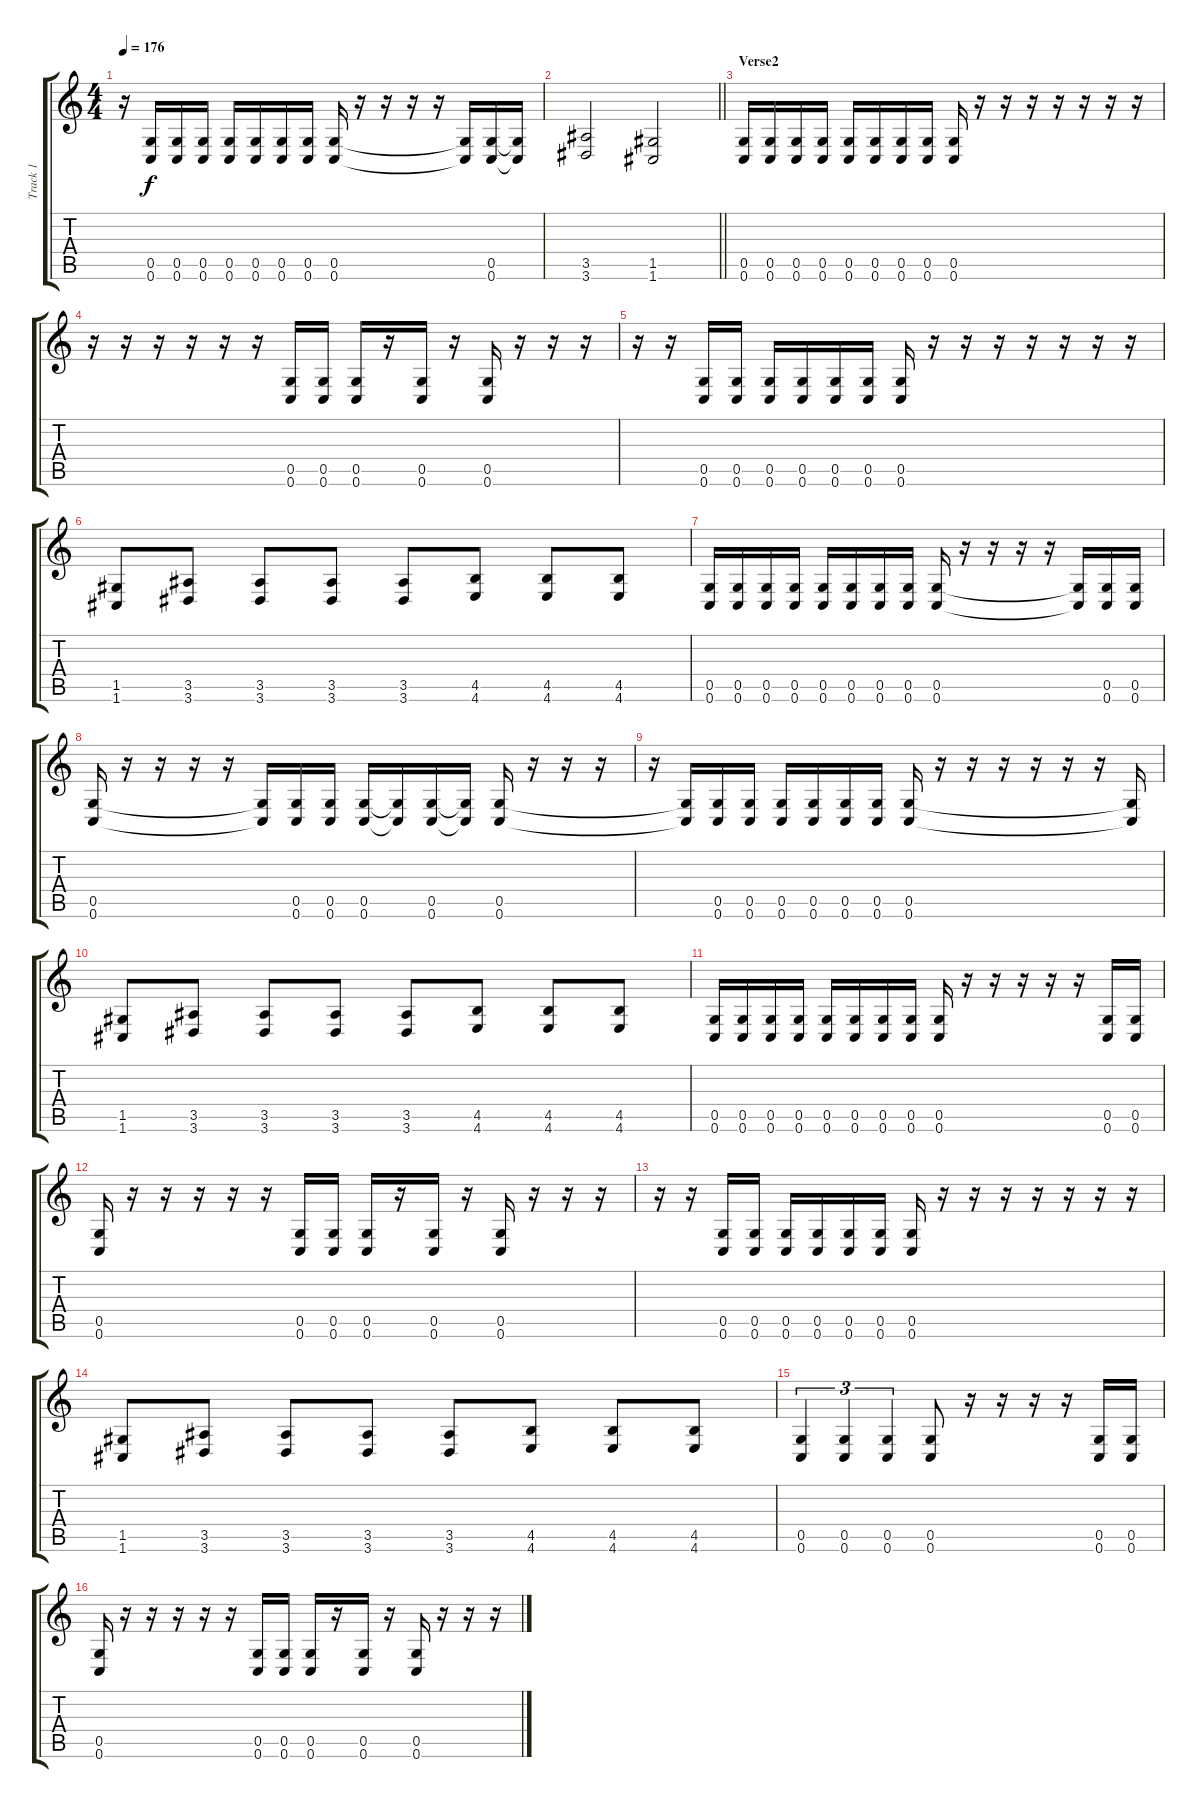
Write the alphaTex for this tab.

\track ("Track 1" "Track 1") {instrument distortionguitar}
\staff {score tabs}
\tuning (D4 A3 F3 C3 G2 C2) {hide}
\ts (4 4)
\tempo 176
\clef g2
\ks c
r.16{dy f} (0.5{t} 0.6{t}).16 (0.5 0.6).16 (0.5 0.6).16 (0.5 0.6).16 (0.5 0.6).16 (0.5 0.6).16 (0.5 0.6).16 (0.5 0.6).16 r.16 r.16 r.16 r.16 (0.5{t} 0.6{t}).16 (0.5 0.6).16 (0.5{t} 0.6{t}).16 |
\barLineRight lightlight
(3.5 3.6).2 (1.5 1.6).2 |
\section ("" "Verse2")
(0.5 0.6).16 (0.5 0.6).16 (0.5 0.6).16 (0.5 0.6).16 (0.5 0.6).16 (0.5 0.6).16 (0.5 0.6).16 (0.5 0.6).16 (0.5 0.6).16 r.16 r.16 r.16 r.16 r.16 r.16 r.16 |
r.16 r.16 r.16 r.16 r.16 r.16 (0.5 0.6).16 (0.5 0.6).16 (0.5 0.6).16 r.16 (0.5 0.6).16 r.16 (0.5 0.6).16 r.16 r.16 r.16 |
r.16 r.16 (0.5 0.6).16 (0.5 0.6).16 (0.5 0.6).16 (0.5 0.6).16 (0.5 0.6).16 (0.5 0.6).16 (0.5 0.6).16 r.16 r.16 r.16 r.16 r.16 r.16 r.16 |
(1.5 1.6).8 (3.5 3.6).8 (3.5 3.6).8 (3.5 3.6).8 (3.5 3.6).8 (4.5 4.6).8 (4.5 4.6).8 (4.5 4.6).8 |
(0.5 0.6).16 (0.5 0.6).16 (0.5 0.6).16 (0.5 0.6).16 (0.5 0.6).16 (0.5 0.6).16 (0.5 0.6).16 (0.5 0.6).16 (0.5 0.6).16 r.16 r.16 r.16 r.16 (0.5{t} 0.6{t}).16 (0.5 0.6).16 (0.5 0.6).16 |
(0.5 0.6).16 r.16 r.16 r.16 r.16 (0.5{t} 0.6{t}).16 (0.5 0.6).16 (0.5 0.6).16 (0.5 0.6).16 (0.5{t} 0.6{t}).16 (0.5 0.6).16 (0.5{t} 0.6{t}).16 (0.5 0.6).16 r.16 r.16 r.16 |
r.16 (0.5{t} 0.6{t}).16 (0.5 0.6).16 (0.5 0.6).16 (0.5 0.6).16 (0.5 0.6).16 (0.5 0.6).16 (0.5 0.6).16 (0.5 0.6).16 r.16 r.16 r.16 r.16 r.16 r.16 (0.5{t} 0.6{t}).16 |
(1.5 1.6).8 (3.5 3.6).8 (3.5 3.6).8 (3.5 3.6).8 (3.5 3.6).8 (4.5 4.6).8 (4.5 4.6).8 (4.5 4.6).8 |
(0.5 0.6).16 (0.5 0.6).16 (0.5 0.6).16 (0.5 0.6).16 (0.5 0.6).16 (0.5 0.6).16 (0.5 0.6).16 (0.5 0.6).16 (0.5 0.6).16 r.16 r.16 r.16 r.16 r.16 (0.5 0.6).16 (0.5 0.6).16 |
(0.5 0.6).16 r.16 r.16 r.16 r.16 r.16 (0.5 0.6).16 (0.5 0.6).16 (0.5 0.6).16 r.16 (0.5 0.6).16 r.16 (0.5 0.6).16 r.16 r.16 r.16 |
r.16 r.16 (0.5 0.6).16 (0.5 0.6).16 (0.5 0.6).16 (0.5 0.6).16 (0.5 0.6).16 (0.5 0.6).16 (0.5 0.6).16 r.16 r.16 r.16 r.16 r.16 r.16 r.16 |
(1.5 1.6).8 (3.5 3.6).8 (3.5 3.6).8 (3.5 3.6).8 (3.5 3.6).8 (4.5 4.6).8 (4.5 4.6).8 (4.5 4.6).8 |
(0.5 0.6).4{tu (3 2)} (0.5 0.6).4{tu (3 2)} (0.5 0.6).4{tu (3 2)} (0.5 0.6).8 r.16 r.16 r.16 r.16 (0.5 0.6).16 (0.5 0.6).16 |
(0.5 0.6).16 r.16 r.16 r.16 r.16 r.16 (0.5 0.6).16 (0.5 0.6).16 (0.5 0.6).16 r.16 (0.5 0.6).16 r.16 (0.5 0.6).16 r.16 r.16 r.16
